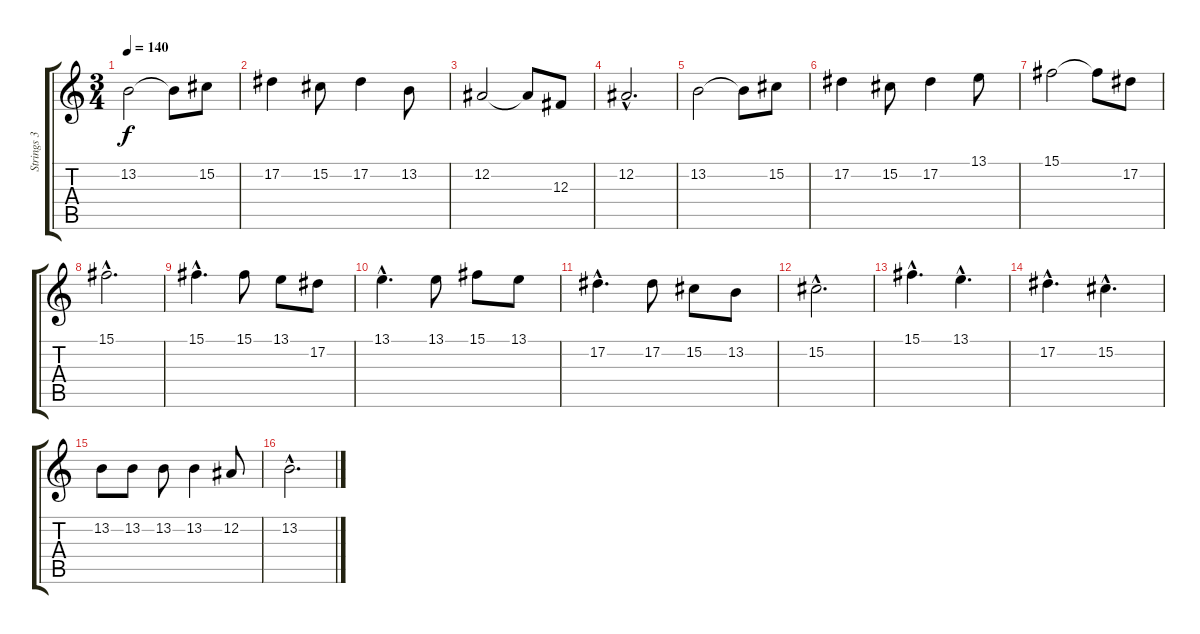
\track ("Strings 3" "Strings 3") {instrument stringensemble2}
\staff {score tabs}
\tuning (Eb4 Bb3 Gb3 Db3 Ab2 Eb2) {hide}
\ts (3 4)
\tempo 140
\clef g2
\ks c
13.2.2{dy f volume 13 balance 14 instrument distortionguitar} 13.2{t}.8 15.2.8 |
17.2.4 15.2.8 17.2.4 13.2.8 |
12.2.2 12.2{t}.8 12.3.8 |
12.2{hac}.2{d} |
13.2.2 13.2{t}.8 15.2.8 |
17.2.4 15.2.8 17.2.4 13.1.8 |
15.1.2 15.1{t}.8 17.2.8 |
15.1{hac}.2{d} |
15.1{hac}.4{d} 15.1.8 13.1.8 17.2.8 |
13.1{hac}.4{d} 13.1.8 15.1.8 13.1.8 |
17.2{hac}.4{d} 17.2.8 15.2.8 13.2.8 |
15.2{hac}.2{d} |
15.1{hac}.4{d} 13.1{hac}.4{d} |
17.2{hac}.4{d} 15.2{hac}.4{d} |
13.2.8 13.2.8 13.2.8 13.2.4 12.2.8 |
13.2{hac}.2{d}
